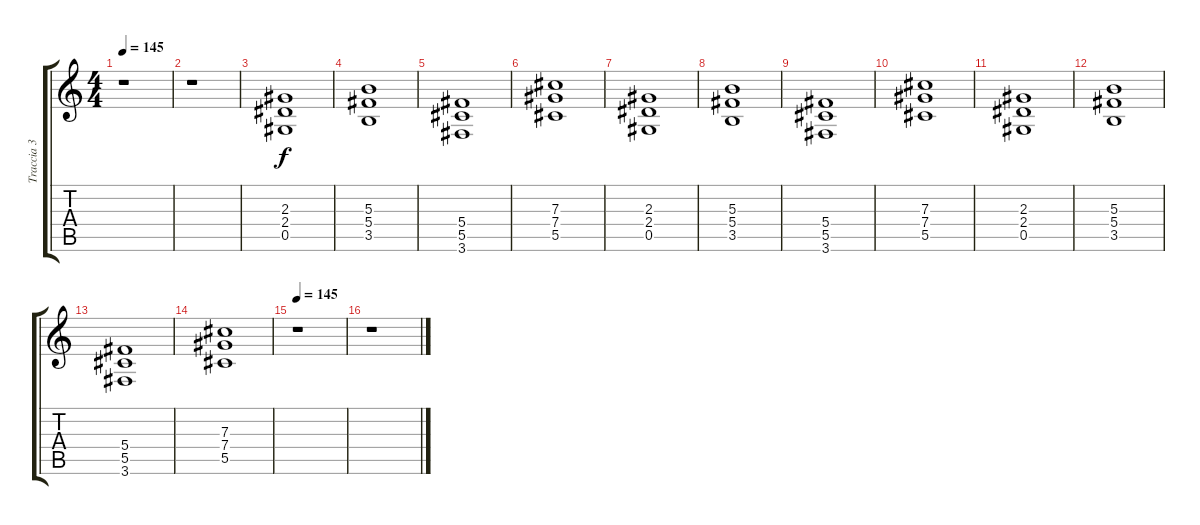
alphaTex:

\track ("Traccia 3" "Traccia 3") {instrument distortionguitar}
\staff {score tabs}
\tuning (Eb4 Bb3 Gb3 Db3 Ab2 Eb2) {hide}
\ts (4 4)
\tempo 145
\clef g2
\ks c
r.1{dy f} |
r.1 |
(2.3 2.4 0.5).1{volume 12 balance 0} |
(5.3 5.4 3.5).1 |
(5.4 5.5 3.6).1 |
(7.3 7.4 5.5).1 |
(2.3 2.4 0.5).1 |
(5.3 5.4 3.5).1 |
(5.4 5.5 3.6).1 |
(7.3 7.4 5.5).1 |
(2.3 2.4 0.5).1 |
(5.3 5.4 3.5).1 |
(5.4 5.5 3.6).1 |
(7.3 7.4 5.5).1 |
\tempo 145
r.1 |
r.1
